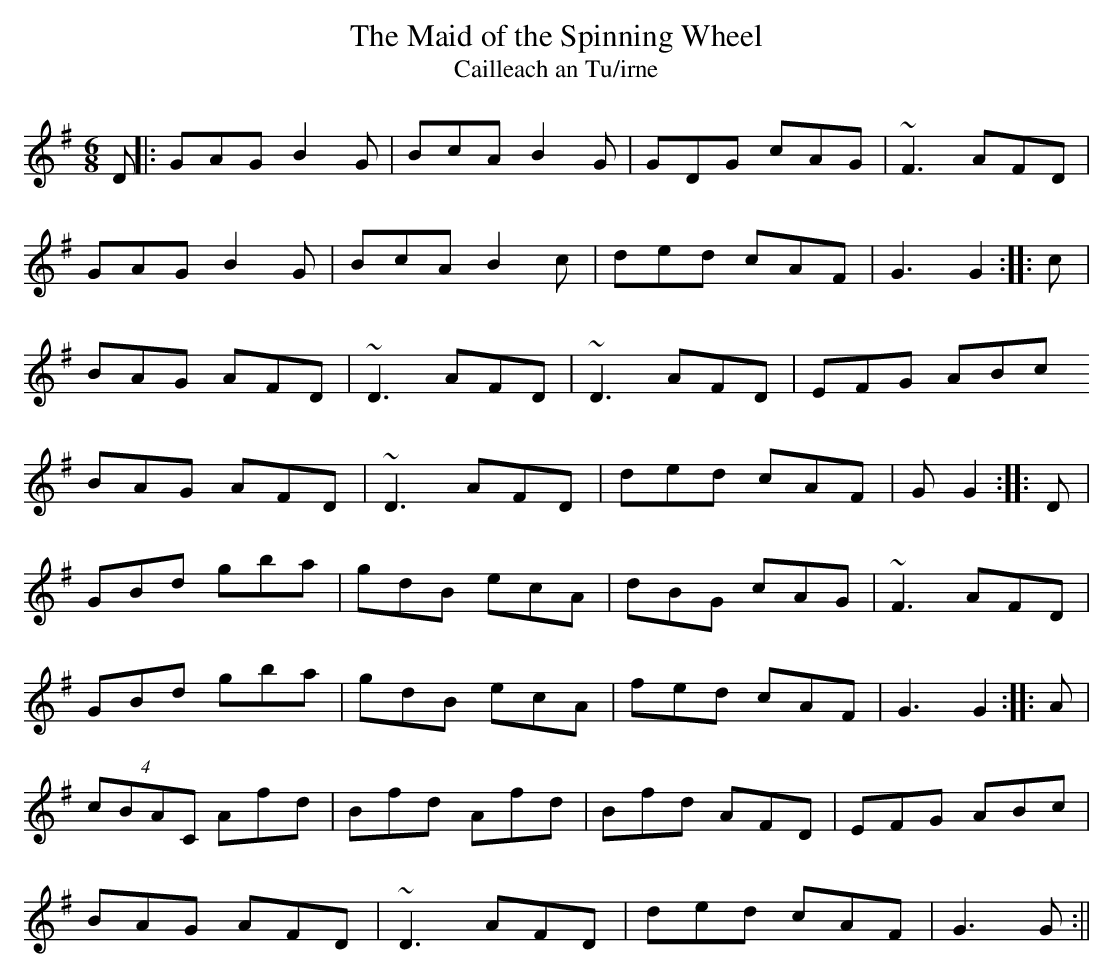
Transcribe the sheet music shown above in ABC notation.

X:1
T:The Maid of the Spinning Wheel
T:Cailleach an Tu/irne
M:6/8
L:1/8
K:G
D||: GAG B2 G | BcA B2 G | GDG cAG | ~F3 AFD |
GAG B2 G | BcA B2 c | ded cAF | G3 G2 :||: c |
BAG AFD | ~D3 AFD | ~D3 AFD | EFG ABc
BAG AFD | ~D3 AFD | ded cAF | G  G2 :||: D |
GBd gba | gdB ecA | dBG cAG | ~F3 AFD |
GBd gba | gdB ecA | fed cAF | G3 G2 :||: A |
(4cBAC Afd | Bfd Afd | Bfd AFD | EFG ABc |
BAG AFD | ~D3 AFD | ded cAF | G3 G :||
